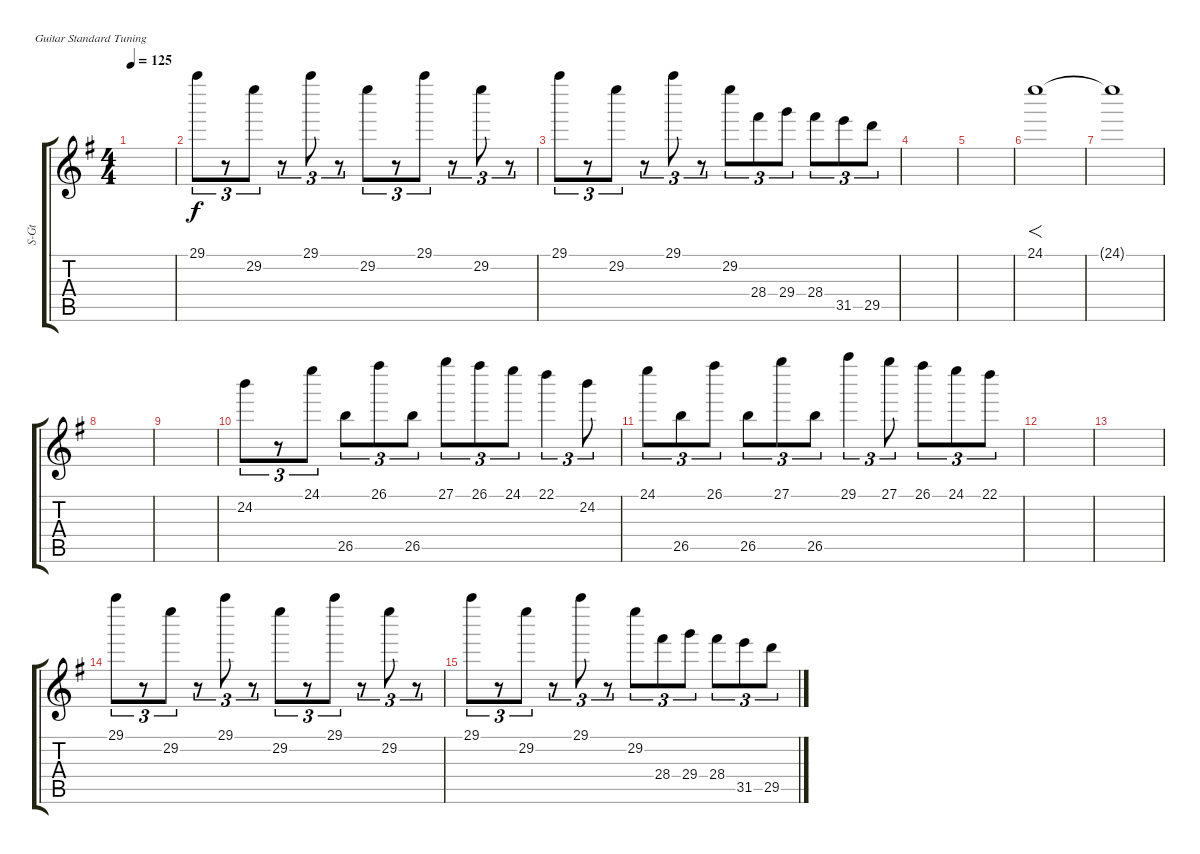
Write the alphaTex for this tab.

\defaultSystemsLayout 4
\bracketExtendMode groupsimilarinstruments
\otherSystemsTrackNameOrientation horizontal
\track ("Lead string 01" "S-Gt") {instrument acousticguitarsteel}
\staff {score tabs}
\tuning (E4 B3 G3 D3 A2 E2)
\ts (4 4)
\tempo 125
\clef g2
\ks g
|
29.1{acc forcenatural}.8{tu (3 2) beam Down} r.8{tu (3 2) beam Down} 29.2{acc forcenatural}.8{tu (3 2) beam Down} r.8{tu (3 2) beam Down} 29.1{acc forcenatural}.8{tu (3 2) beam Down} r.8{tu (3 2) beam Down} 29.2{acc forcenatural}.8{tu (3 2) beam Down} r.8{tu (3 2) beam Down} 29.1{acc forcenatural}.8{tu (3 2) beam Down} r.8{tu (3 2) beam Down} 29.2{acc forcenatural}.8{tu (3 2) beam Down} r.8{tu (3 2) beam Down} |
29.1{acc forcenatural}.8{tu (3 2) beam Down} r.8{tu (3 2) beam Down} 29.2{acc forcenatural}.8{tu (3 2) beam Down} r.8{tu (3 2) beam Down} 29.1{acc forcenatural}.8{tu (3 2) beam Down} r.8{tu (3 2) beam Down} 29.2{acc forcenatural}.8{tu (3 2) beam Down} 28.4{acc #}.8{tu (3 2) beam Down} 29.4{acc forcenatural}.8{tu (3 2) beam Down} 28.4{acc #}.8{tu (3 2) beam Down} 31.5{acc forcenatural}.8{tu (3 2) beam Down} 29.5{acc forcenatural}.8{tu (3 2) beam Down} |
|
|
24.1{acc forcenatural}.1{f beam Down} |
24.1{t acc forcenatural}.1{beam Down} |
|
|
24.2{acc forcenatural}.8{tu (3 2) beam Down} r.8{tu (3 2) beam Down} 24.1{acc forcenatural}.8{tu (3 2) beam Down} 26.5{acc forcenatural}.8{tu (3 2) beam Down} 26.1{acc #}.8{tu (3 2) beam Down} 26.5{acc forcenatural}.8{tu (3 2) beam Down} 27.1{acc forcenatural}.8{tu (3 2) beam Down} 26.1{acc #}.8{tu (3 2) beam Down} 24.1{acc forcenatural}.8{tu (3 2) beam Down} 22.1{acc forcenatural}.4{tu (3 2) beam Down} 24.2{acc forcenatural}.8{tu (3 2) beam Down} |
24.1{acc forcenatural}.8{tu (3 2) beam Down} 26.5{acc forcenatural}.8{tu (3 2) beam Down} 26.1{acc #}.8{tu (3 2) beam Down} 26.5{acc forcenatural}.8{tu (3 2) beam Down} 27.1{acc forcenatural}.8{tu (3 2) beam Down} 26.5{acc forcenatural}.8{tu (3 2) beam Down} 29.1{acc forcenatural}.4{tu (3 2) beam Down} 27.1{acc forcenatural}.8{tu (3 2) beam Down} 26.1{acc #}.8{tu (3 2) beam Down} 24.1{acc forcenatural}.8{tu (3 2) beam Down} 22.1{acc forcenatural}.8{tu (3 2) beam Down} |
|
|
29.1{acc forcenatural}.8{tu (3 2) beam Down} r.8{tu (3 2) beam Down} 29.2{acc forcenatural}.8{tu (3 2) beam Down} r.8{tu (3 2) beam Down} 29.1{acc forcenatural}.8{tu (3 2) beam Down} r.8{tu (3 2) beam Down} 29.2{acc forcenatural}.8{tu (3 2) beam Down} r.8{tu (3 2) beam Down} 29.1{acc forcenatural}.8{tu (3 2) beam Down} r.8{tu (3 2) beam Down} 29.2{acc forcenatural}.8{tu (3 2) beam Down} r.8{tu (3 2) beam Down} |
29.1{acc forcenatural}.8{tu (3 2) beam Down} r.8{tu (3 2) beam Down} 29.2{acc forcenatural}.8{tu (3 2) beam Down} r.8{tu (3 2) beam Down} 29.1{acc forcenatural}.8{tu (3 2) beam Down} r.8{tu (3 2) beam Down} 29.2{acc forcenatural}.8{tu (3 2) beam Down} 28.4{acc #}.8{tu (3 2) beam Down} 29.4{acc forcenatural}.8{tu (3 2) beam Down} 28.4{acc #}.8{tu (3 2) beam Down} 31.5{acc forcenatural}.8{tu (3 2) beam Down} 29.5{acc forcenatural}.8{tu (3 2) beam Down}
